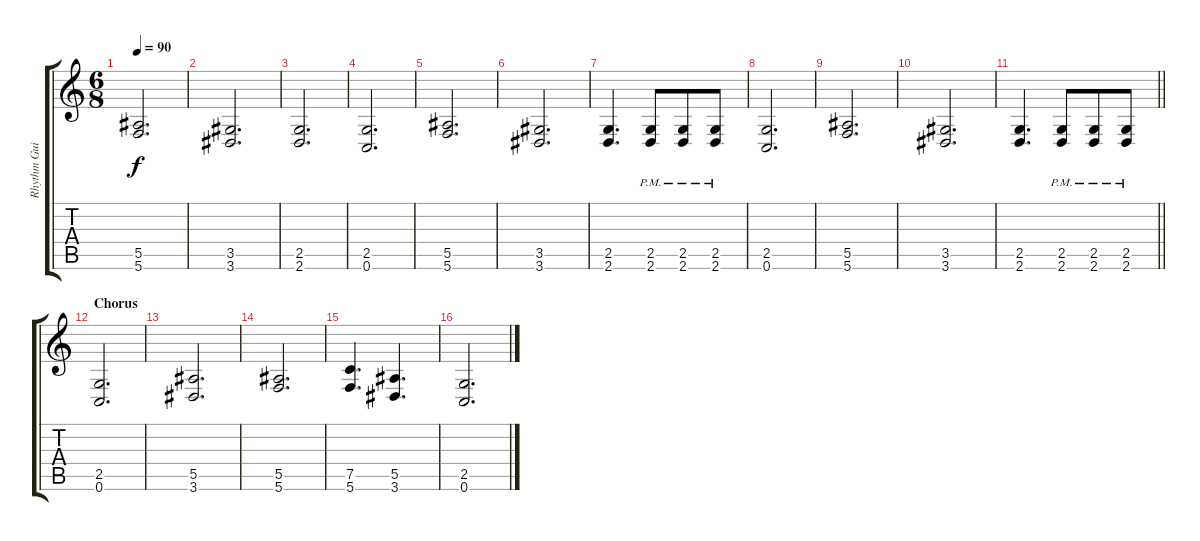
\track ("Rhythm Guitar" "Rhythm Gui") {instrument distortionguitar}
\staff {score tabs}
\tuning (C4 G3 Eb3 Bb2 F2 C2) {hide}
\ts (6 8)
\tempo 90
\clef g2
\ks c
(5.5 5.6).2{d dy f} |
(3.5 3.6).2{d} |
(2.5 2.6).2{d} |
(2.5 0.6).2{d} |
(5.5 5.6).2{d} |
(3.5 3.6).2{d} |
(2.5 2.6).4{d} (2.5 2.6{pm}).8 (2.5 2.6{pm}).8 (2.5 2.6{pm}).8 |
(2.5 0.6).2{d} |
(5.5 5.6).2{d} |
(3.5 3.6).2{d} |
\barLineRight lightlight
(2.5 2.6).4{d} (2.5 2.6{pm}).8 (2.5 2.6{pm}).8 (2.5 2.6{pm}).8 |
\section ("" "Chorus")
(2.5 0.6).2{d} |
(5.5 3.6).2{d} |
(5.5 5.6).2{d} |
(7.5 5.6).4{d} (5.5 3.6).4{d} |
(2.5 0.6).2{d}
